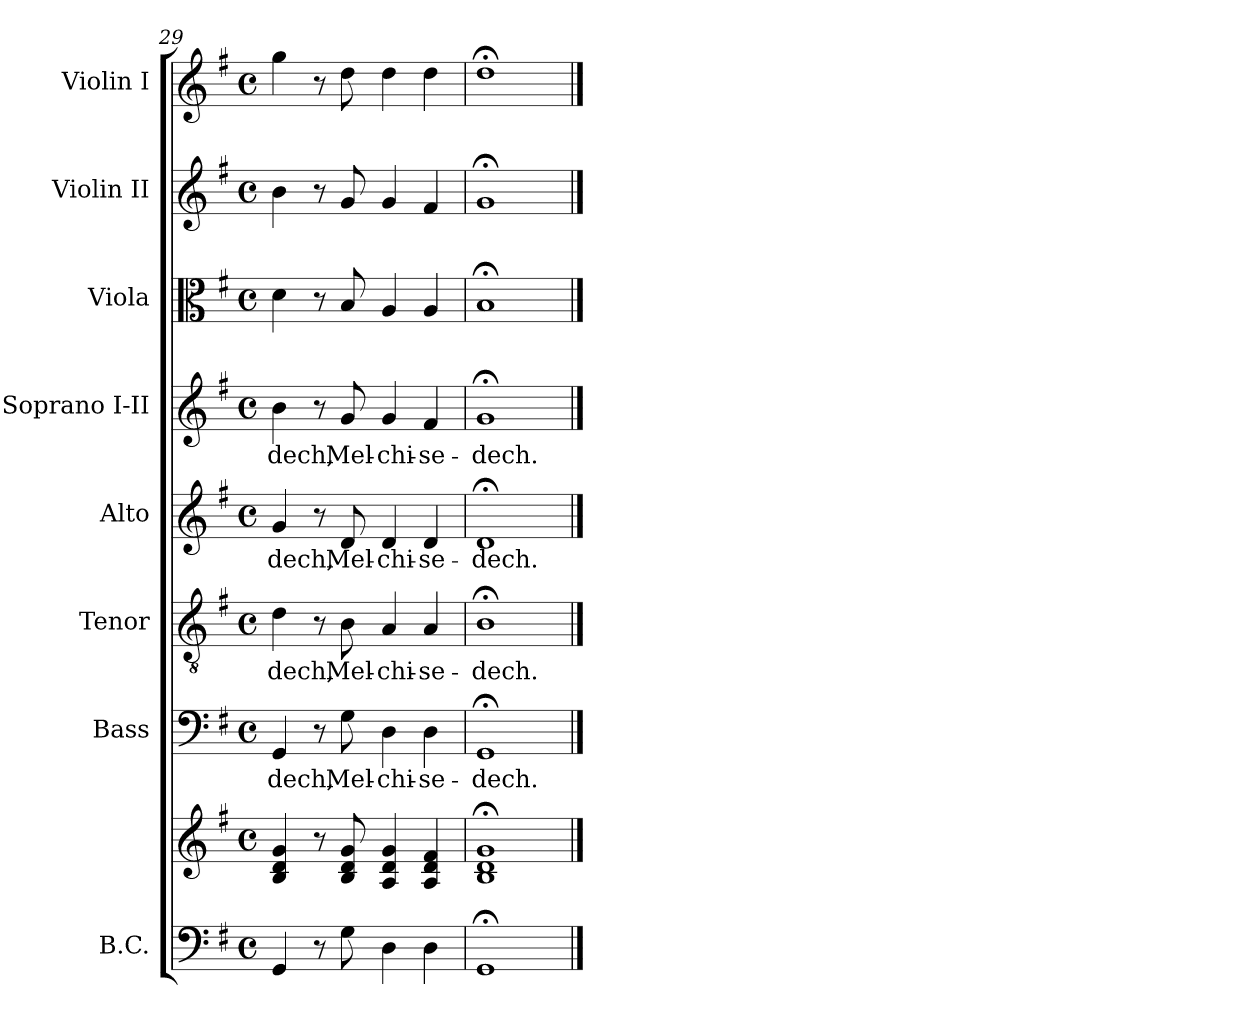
**kern	**kern	**kern	**text	**kern	**text	**kern	**text	**kern	**text	**kern	**kern	**kern
*part8	*part8	*part7	*part7	*part6	*part6	*part5	*part5	*part4	*part4	*part3	*part2	*part1
*staff9	*staff8	*staff7	*staff7	*staff6	*staff6	*staff5	*staff5	*staff4	*staff4	*staff3	*staff2	*staff1
*I"B.C.	*	*I"Bass	*	*I"Tenor	*	*I"Alto	*	*I"Soprano I-II	*	*I"Viola	*I"Violin II	*I"Violin I
*I'B.C.	*	*I'B	*	*I'T	*	*I'A	*	*I'S. I-II	*	*I'Vla.	*I'Vln. II	*I'Vln. I
*clefF4	*clefG2	*clefF4	*	*clefGv2	*	*clefG2	*	*clefG2	*	*clefC3	*clefG2	*clefG2
*k[f#]	*k[f#]	*k[f#]	*	*k[f#]	*	*k[f#]	*	*k[f#]	*	*k[f#]	*k[f#]	*k[f#]
*e:	*e:	*e:	*	*e:	*	*e:	*	*e:	*	*e:	*e:	*e:
*M4/4	*M4/4	*M4/4	*	*M4/4	*	*M4/4	*	*M4/4	*	*M4/4	*M4/4	*M4/4
*met(c)	*met(c)	*met(c)	*	*met(c)	*	*met(c)	*	*met(c)	*	*met(c)	*met(c)	*met(c)
=29	=29	=29	=29	=29	=29	=29	=29	=29	=29	=29	=29	=29
!	!	!	!LO:LY:b	!	!LO:LY:b	!	!LO:LY:b	!	!LO:LY:b	!	!	!
4GG/	4B/ 4d/ 4g/	4GG/	-dech,	4d\	-dech,	4g/	-dech,	4b\	-dech,	4d\	4b\	4gg\
8r	8r	8r	.	8r	.	8r	.	8r	.	8r	8r	8r
!	!	!	!LO:LY:b	!	!LO:LY:b	!	!LO:LY:b	!	!LO:LY:b	!	!	!
8G\	8B/ 8d/ 8g/	8G\	Mel-	8B\	Mel-	8d/	Mel-	8g/	Mel-	8B/	8g/	8dd\
!	!	!	!LO:LY:b	!	!LO:LY:b	!	!LO:LY:b	!	!LO:LY:b	!	!	!
4D\	4A/ 4d/ 4g/	4D\	-chi-	4A/	-chi-	4d/	-chi-	4g/	-chi-	4A/	4g/	4dd\
!	!	!	!LO:LY:b	!	!LO:LY:b	!	!LO:LY:b	!	!LO:LY:b	!	!	!
4D\	4A/ 4d/ 4f#/	4D\	-se-	4A/	-se-	4d/	-se-	4f#/	-se-	4A/	4f#/	4dd\
=30	=30	=30	=30	=30	=30	=30	=30	=30	=30	=30	=30	=30
!	!	!	!LO:LY:b	!	!LO:LY:b	!	!LO:LY:b	!	!LO:LY:b	!	!	!
1GG;<	1B;< 1d;< 1g;<	1GG;<	-dech.	1B;<	-dech.	1d;<	-dech.	1g;<	-dech.	1B;<	1g;<	1dd;<
==	==	==	==	==	==	==	==	==	==	==	==	==
*-	*-	*-	*-	*-	*-	*-	*-	*-	*-	*-	*-	*-
